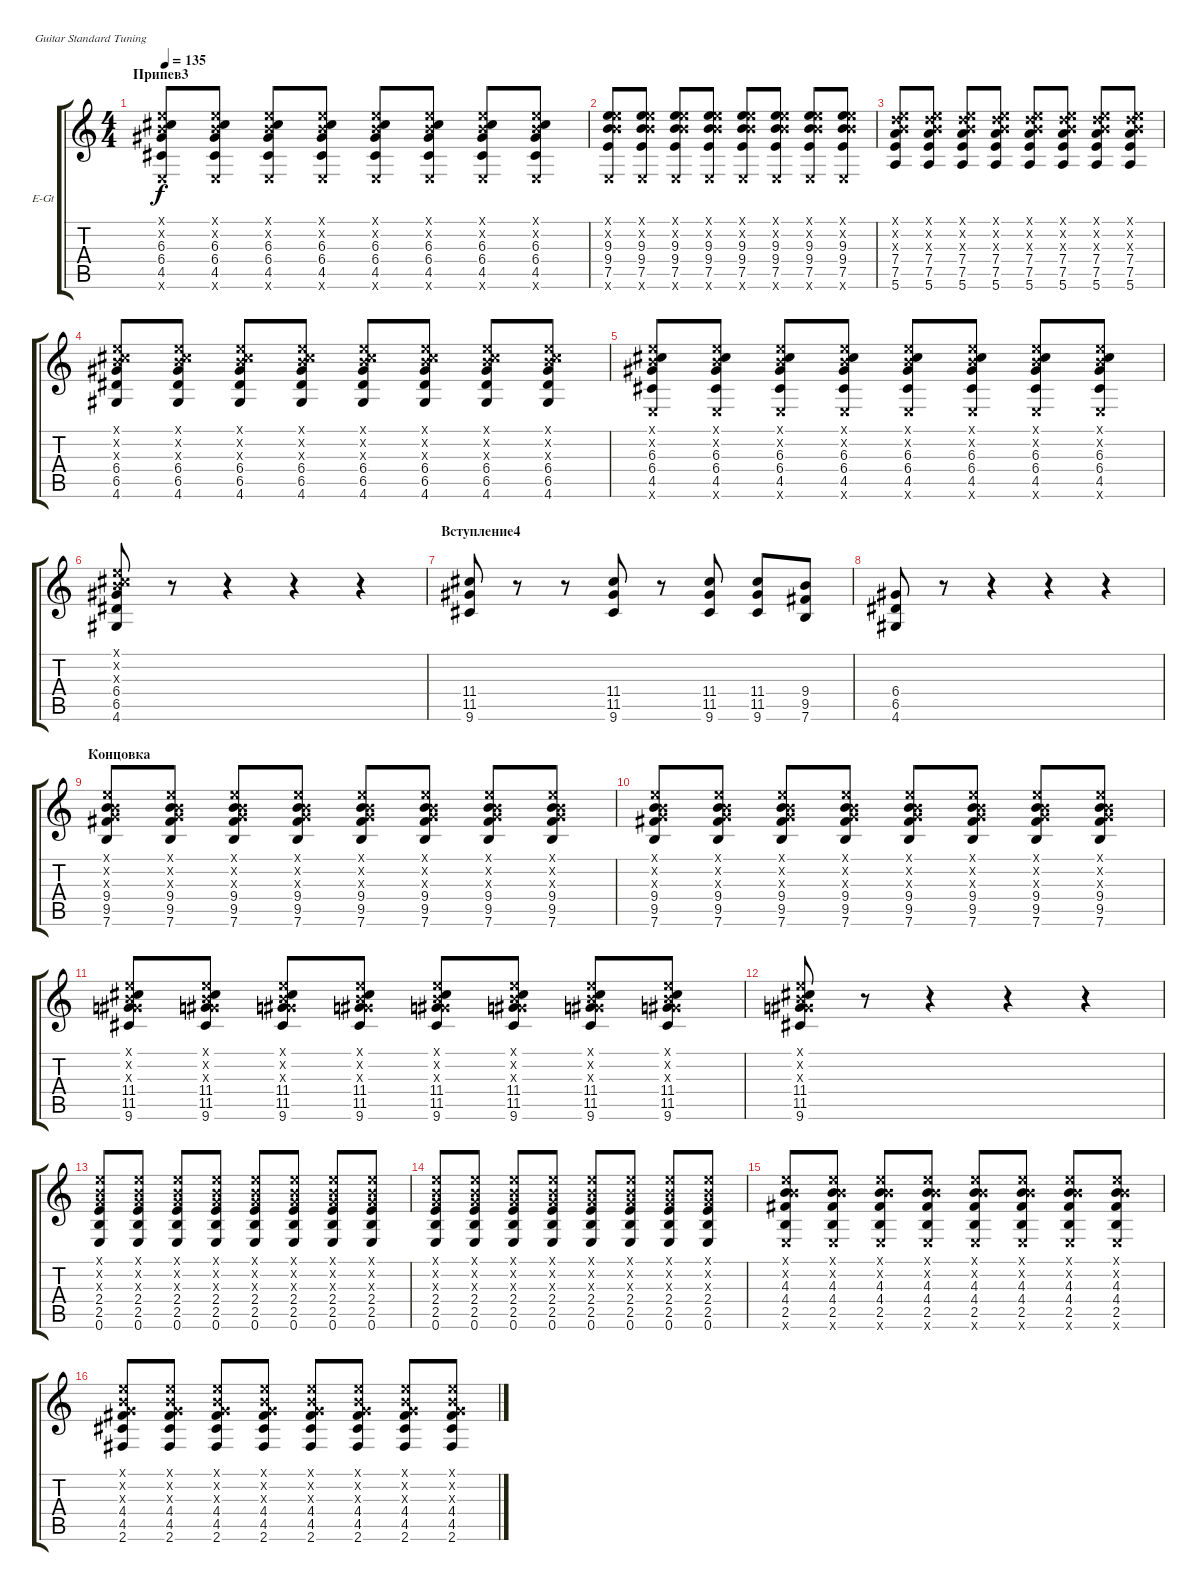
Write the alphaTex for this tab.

\defaultSystemsLayout 4
\bracketExtendMode groupsimilarinstruments
\firstSystemTrackNameOrientation horizontal
\otherSystemsTrackNameOrientation horizontal
\track ("Electric Guitar" "E-Gt") {instrument distortionguitar}
\staff {score tabs}
\tuning (E4 B3 G3 D3 A2 E2)
\ts (4 4)
\section ("" "Припев3")
\tempo 135
\clef g2
\scale
0.333333
\ks c
(4.5 6.4 6.3 0.2{x} 0.1{x} 0.6{x}).8{dy f} (4.5 6.4 6.3 0.2{x} 0.1{x} 0.6{x}).8 (4.5 6.4 6.3 0.2{x} 0.1{x} 0.6{x}).8 (4.5 6.4 6.3 0.2{x} 0.1{x} 0.6{x}).8 (4.5 6.4 6.3 0.2{x} 0.1{x} 0.6{x}).8 (4.5 6.4 6.3 0.2{x} 0.1{x} 0.6{x}).8 (4.5 6.4 6.3 0.2{x} 0.1{x} 0.6{x}).8 (4.5 6.4 6.3 0.2{x} 0.1{x} 0.6{x}).8 |
\scale
0.333333 (0.6{x} 7.5 9.4 9.3 0.2{x} 0.1{x}).8 (0.6{x} 7.5 9.4 9.3 0.2{x} 0.1{x}).8 (0.6{x} 7.5 9.4 9.3 0.2{x} 0.1{x}).8 (0.6{x} 7.5 9.4 9.3 0.2{x} 0.1{x}).8 (0.6{x} 7.5 9.4 9.3 0.2{x} 0.1{x}).8 (0.6{x} 7.5 9.4 9.3 0.2{x} 0.1{x}).8 (0.6{x} 7.5 9.4 9.3 0.2{x} 0.1{x}).8 (0.6{x} 7.5 9.4 9.3 0.2{x} 0.1{x}).8 |
\scale
0.333333 (7.5 7.4 7.3{x} 0.2{x} 0.1{x} 5.6).8 (7.5 7.4 7.3{x} 0.2{x} 0.1{x} 5.6).8 (7.5 7.4 7.3{x} 0.2{x} 0.1{x} 5.6).8 (7.5 7.4 7.3{x} 0.2{x} 0.1{x} 5.6).8 (7.5 7.4 7.3{x} 0.2{x} 0.1{x} 5.6).8 (7.5 7.4 7.3{x} 0.2{x} 0.1{x} 5.6).8 (7.5 7.4 7.3{x} 0.2{x} 0.1{x} 5.6).8 (7.5 7.4 7.3{x} 0.2{x} 0.1{x} 5.6).8 |
\scale
0.333333 (4.6 6.5 6.4 6.3{x} 0.2{x} 0.1{x}).8 (4.6 6.5 6.4 6.3{x} 0.2{x} 0.1{x}).8 (4.6 6.5 6.4 6.3{x} 0.2{x} 0.1{x}).8 (4.6 6.5 6.4 6.3{x} 0.2{x} 0.1{x}).8 (4.6 6.5 6.4 6.3{x} 0.2{x} 0.1{x}).8 (4.6 6.5 6.4 6.3{x} 0.2{x} 0.1{x}).8 (4.6 6.5 6.4 6.3{x} 0.2{x} 0.1{x}).8 (4.6 6.5 6.4 6.3{x} 0.2{x} 0.1{x}).8 |
\scale
0.333333 (4.5 6.4 6.3 0.2{x} 0.1{x} 0.6{x}).8 (4.5 6.4 6.3 0.2{x} 0.1{x} 0.6{x}).8 (4.5 6.4 6.3 0.2{x} 0.1{x} 0.6{x}).8 (4.5 6.4 6.3 0.2{x} 0.1{x} 0.6{x}).8 (4.5 6.4 6.3 0.2{x} 0.1{x} 0.6{x}).8 (4.5 6.4 6.3 0.2{x} 0.1{x} 0.6{x}).8 (4.5 6.4 6.3 0.2{x} 0.1{x} 0.6{x}).8 (4.5 6.4 6.3 0.2{x} 0.1{x} 0.6{x}).8 |
\scale
0.333333 (4.6 6.5 6.4 6.3{x} 0.2{x} 0.1{x}).8 r.8 r.4 r.4 r.4 |
\section ("" "Вступление4")
(9.6 11.5 11.4).8 r.8 r.8 (9.6 11.5 11.4).8 r.8 (9.6 11.5 11.4).8 (9.6 11.5 11.4).8 (7.6 9.5 9.4).8 |
(4.6 6.5 6.4).8 r.8 r.4 r.4 r.4 |
\section ("" "Концовка")
(7.6 9.5 9.4 0.3{x} 0.2{x} 0.1{x}).8 (7.6 9.5 9.4 0.3{x} 0.2{x} 0.1{x}).8 (7.6 9.5 9.4 0.3{x} 0.2{x} 0.1{x}).8 (7.6 9.5 9.4 0.3{x} 0.2{x} 0.1{x}).8 (7.6 9.5 9.4 0.3{x} 0.2{x} 0.1{x}).8 (7.6 9.5 9.4 0.3{x} 0.2{x} 0.1{x}).8 (7.6 9.5 9.4 0.3{x} 0.2{x} 0.1{x}).8 (7.6 9.5 9.4 0.3{x} 0.2{x} 0.1{x}).8 |
(7.6 9.5 9.4 0.3{x} 0.2{x} 0.1{x}).8 (7.6 9.5 9.4 0.3{x} 0.2{x} 0.1{x}).8 (7.6 9.5 9.4 0.3{x} 0.2{x} 0.1{x}).8 (7.6 9.5 9.4 0.3{x} 0.2{x} 0.1{x}).8 (7.6 9.5 9.4 0.3{x} 0.2{x} 0.1{x}).8 (7.6 9.5 9.4 0.3{x} 0.2{x} 0.1{x}).8 (7.6 9.5 9.4 0.3{x} 0.2{x} 0.1{x}).8 (7.6 9.5 9.4 0.3{x} 0.2{x} 0.1{x}).8 |
(9.6 11.5 11.4 0.3{x} 0.2{x} 0.1{x}).8 (9.6 11.5 11.4 0.3{x} 0.2{x} 0.1{x}).8 (9.6 11.5 11.4 0.3{x} 0.2{x} 0.1{x}).8 (9.6 11.5 11.4 0.3{x} 0.2{x} 0.1{x}).8 (9.6 11.5 11.4 0.3{x} 0.2{x} 0.1{x}).8 (9.6 11.5 11.4 0.3{x} 0.2{x} 0.1{x}).8 (9.6 11.5 11.4 0.3{x} 0.2{x} 0.1{x}).8 (9.6 11.5 11.4 0.3{x} 0.2{x} 0.1{x}).8 |
(9.6 11.5 11.4 0.3{x} 0.2{x} 0.1{x}).8 r.8 r.4 r.4 r.4 |
(0.6 2.5 2.4 0.3{x} 0.2{x} 0.1{x}).8 (0.6 2.5 2.4 0.3{x} 0.2{x} 0.1{x}).8 (0.6 2.5 2.4 0.3{x} 0.2{x} 0.1{x}).8 (0.6 2.5 2.4 0.3{x} 0.2{x} 0.1{x}).8 (0.6 2.5 2.4 0.3{x} 0.2{x} 0.1{x}).8 (0.6 2.5 2.4 0.3{x} 0.2{x} 0.1{x}).8 (0.6 2.5 2.4 0.3{x} 0.2{x} 0.1{x}).8 (0.6 2.5 2.4 0.3{x} 0.2{x} 0.1{x}).8 |
(0.6 2.5 2.4 0.3{x} 0.2{x} 0.1{x}).8 (0.6 2.5 2.4 0.3{x} 0.2{x} 0.1{x}).8 (0.6 2.5 2.4 0.3{x} 0.2{x} 0.1{x}).8 (0.6 2.5 2.4 0.3{x} 0.2{x} 0.1{x}).8 (0.6 2.5 2.4 0.3{x} 0.2{x} 0.1{x}).8 (0.6 2.5 2.4 0.3{x} 0.2{x} 0.1{x}).8 (0.6 2.5 2.4 0.3{x} 0.2{x} 0.1{x}).8 (0.6 2.5 2.4 0.3{x} 0.2{x} 0.1{x}).8 |
(2.5 4.4 4.3 0.6{x} 0.2{x} 0.1{x}).8 (2.5 4.4 4.3 0.6{x} 0.2{x} 0.1{x}).8 (2.5 4.4 4.3 0.6{x} 0.2{x} 0.1{x}).8 (2.5 4.4 4.3 0.6{x} 0.2{x} 0.1{x}).8 (2.5 4.4 4.3 0.6{x} 0.2{x} 0.1{x}).8 (2.5 4.4 4.3 0.6{x} 0.2{x} 0.1{x}).8 (2.5 4.4 4.3 0.6{x} 0.2{x} 0.1{x}).8 (2.5 4.4 4.3 0.6{x} 0.2{x} 0.1{x}).8 |
(2.6 4.5 4.4 0.3{x} 0.2{x} 0.1{x}).8 (2.6 4.5 4.4 0.3{x} 0.2{x} 0.1{x}).8 (2.6 4.5 4.4 0.3{x} 0.2{x} 0.1{x}).8 (2.6 4.5 4.4 0.3{x} 0.2{x} 0.1{x}).8 (2.6 4.5 4.4 0.3{x} 0.2{x} 0.1{x}).8 (2.6 4.5 4.4 0.3{x} 0.2{x} 0.1{x}).8 (2.6 4.5 4.4 0.3{x} 0.2{x} 0.1{x}).8 (2.6 4.5 4.4 0.3{x} 0.2{x} 0.1{x}).8
